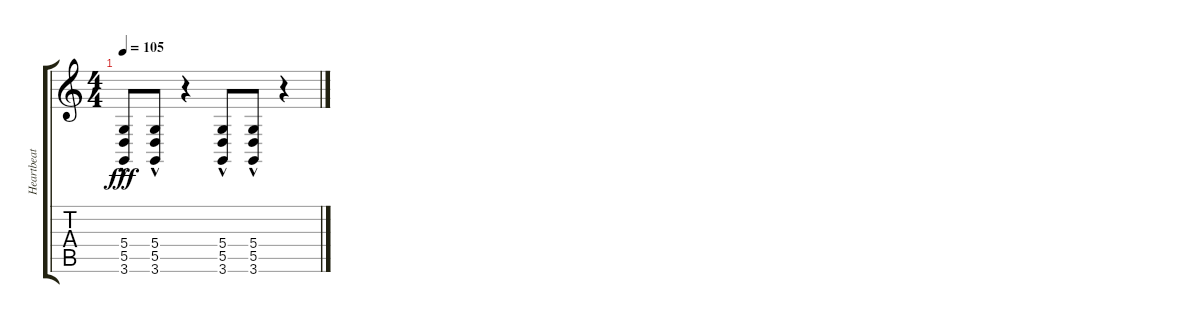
\track ("Heartbeat" "Heartbeat") {instrument helicopter}
\staff {score tabs}
\tuning (E4 B3 G3 D3 A2 E2) {hide}
\ts (4 4)
\tempo 105
\clef g2
\ks c
(5.4{hac} 5.5{hac} 3.6{hac}).8{dy fff} (5.4{hac} 5.5{hac} 3.6{hac}).8 r.4 (5.4{hac} 5.5{hac} 3.6{hac}).8 (5.4{hac} 5.5{hac} 3.6{hac}).8 r.4
